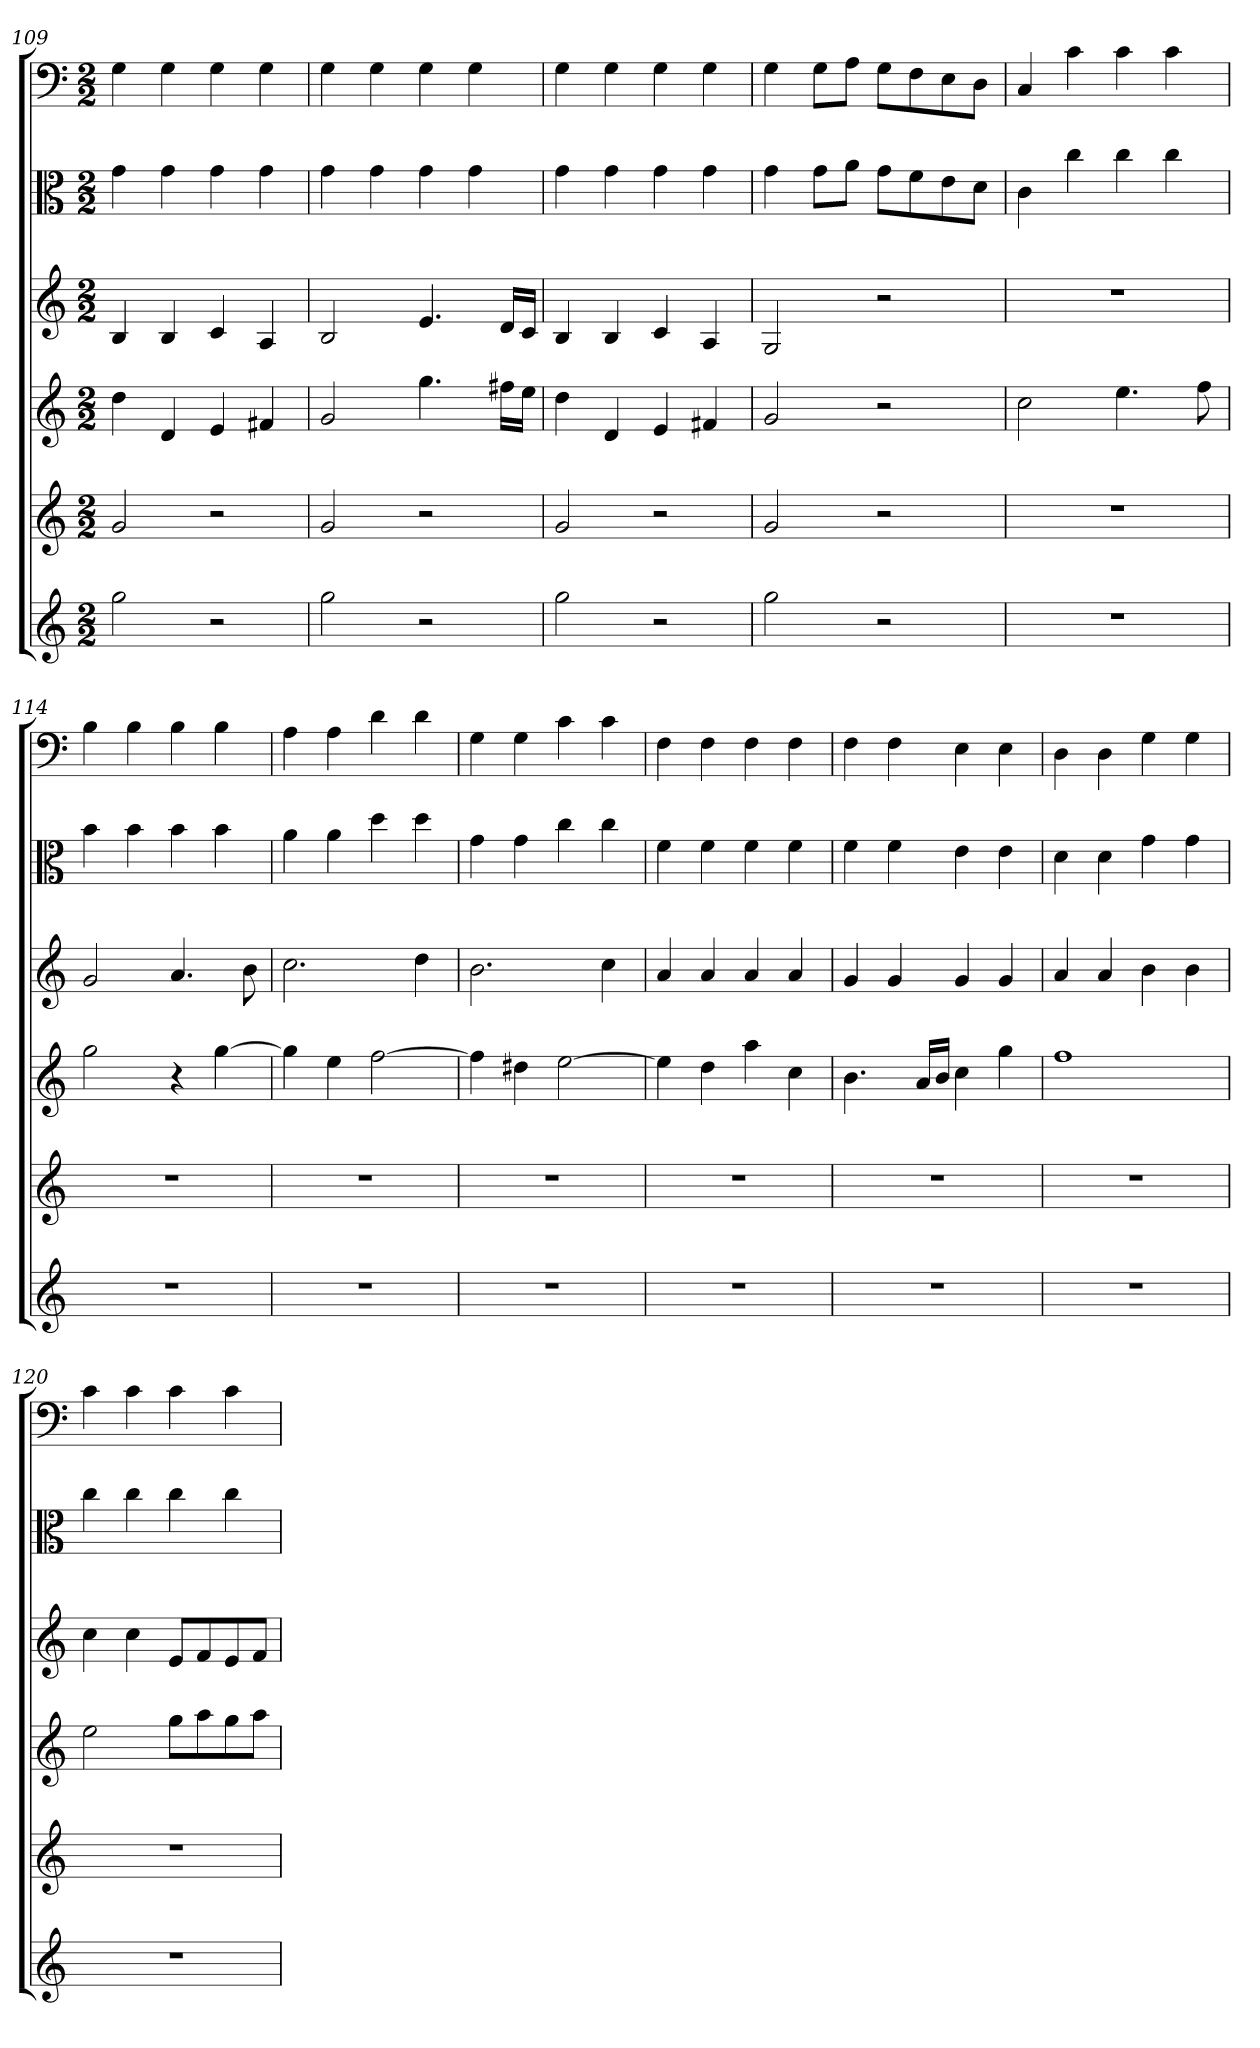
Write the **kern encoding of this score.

**kern	**kern	**kern	**kern	**kern	**kern
*part6	*part5	*part4	*part3	*part2	*part1
*staff6	*staff5	*staff4	*staff3	*staff2	*staff1
*	*	*	*	*clefC3	*clefF4
*k[]	*k[]	*k[]	*k[]	*k[]	*k[]
*C:	*C:	*C:	*C:	*C:	*C:
*M2/2	*M2/2	*M2/2	*M2/2	*M2/2	*M2/2
=109	=109	=109	=109	=109	=109
2gg	2g	4dd	4B	4g	4G
.	.	4d	4B	4g	4G
2r	2r	4e	4c	4g	4G
.	.	4f#X	4A	4g	4G
=110	=110	=110	=110	=110	=110
2gg	2g	2g	2B	4g	4G
.	.	.	.	4g	4G
2r	2r	4.gg	4.e	4g	4G
.	.	.	.	4g	4G
.	.	16ff#XLL	16dLL	.	.
.	.	16eeJJ	16cJJ	.	.
=111	=111	=111	=111	=111	=111
2gg	2g	4dd	4B	4g	4G
.	.	4d	4B	4g	4G
2r	2r	4e	4c	4g	4G
.	.	4f#X	4A	4g	4G
=112	=112	=112	=112	=112	=112
2gg	2g	2g	2G	4g	4G
.	.	.	.	8g\L	8G\L
.	.	.	.	8a\J	8A\J
2r	2r	2r	2r	8g\L	8G\L
.	.	.	.	8f\	8F\
.	.	.	.	8e\	8E\
.	.	.	.	8d\J	8D\J
=113	=113	=113	=113	=113	=113
1r	1r	2cc	1r	4c	4C
.	.	.	.	4cc	4c
.	.	4.ee	.	4cc	4c
.	.	.	.	4cc	4c
.	.	8ff	.	.	.
=114	=114	=114	=114	=114	=114
1r	1r	2gg	2g	4b	4B
.	.	.	.	4b	4B
.	.	4r	4.a	4b	4B
.	.	[4gg	.	4b	4B
.	.	.	8b	.	.
=115	=115	=115	=115	=115	=115
1r	1r	4gg]	2.cc	4a	4A
.	.	4ee	.	4a	4A
.	.	[2ff	.	4dd	4d
.	.	.	4dd	4dd	4d
=116	=116	=116	=116	=116	=116
1r	1r	4ff]	2.b	4g	4G
.	.	4dd#X	.	4g	4G
.	.	[2ee	.	4cc	4c
.	.	.	4cc	4cc	4c
=117	=117	=117	=117	=117	=117
1r	1r	4ee]	4a	4f	4F
.	.	4dd	4a	4f	4F
.	.	4aa	4a	4f	4F
.	.	4cc	4a	4f	4F
=118	=118	=118	=118	=118	=118
1r	1r	4.b	4g	4f	4F
.	.	.	4g	4f	4F
.	.	16aLL	.	.	.
.	.	16bJJ	.	.	.
.	.	4cc	4g	4e	4E
.	.	4gg	4g	4e	4E
=119	=119	=119	=119	=119	=119
1r	1r	1ff	4a	4d	4D
.	.	.	4a	4d	4D
.	.	.	4b	4g	4G
.	.	.	4b	4g	4G
=120	=120	=120	=120	=120	=120
1r	1r	2ee	4cc	4cc	4c
.	.	.	4cc	4cc	4c
.	.	8ggL	8eL	4cc	4c
.	.	8aa	8f	.	.
.	.	8gg	8e	4cc	4c
.	.	8aaJ	8fJ	.	.
=	=	=	=	=	=
*-	*-	*-	*-	*-	*-
